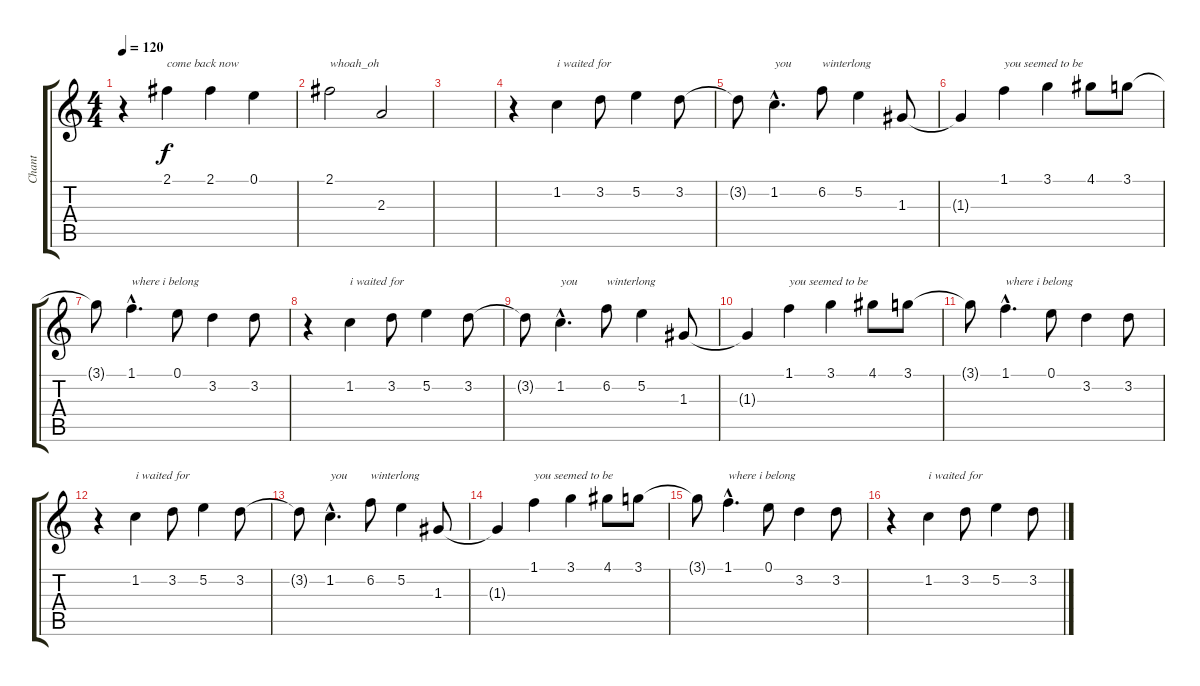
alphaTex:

\track ("Chant" "Chant") {instrument electricguitarjazz}
\staff {score tabs}
\tuning (E4 B3 G3 D3 A2 E2) {hide}
\ts (4 4)
\tempo 120
\clef g2
\ks c
r.4{dy f} 2.1.4{txt "come back now"} 2.1.4 0.1.4 |
2.1.2{txt "whoah_oh"} 2.3.2 |
|
\section ("" "")
r.4 1.2.4{txt "i waited for"} 3.2.8 5.2.4 3.2.8 |
3.2{t}.8 1.2{hac}.4{d txt "you"} 6.2.8{txt "winterlong"} 5.2.4 1.3.8 |
1.3{t}.4 1.1.4{txt "you seemed to be"} 3.1.4 4.1.8 3.1.8 |
3.1{t}.8 1.1{hac}.4{d txt "where i belong"} 0.1.8 3.2.4 3.2.8 |
r.4 1.2.4{txt "i waited for"} 3.2.8 5.2.4 3.2.8 |
3.2{t}.8 1.2{hac}.4{d txt "you"} 6.2.8{txt "winterlong"} 5.2.4 1.3.8 |
1.3{t}.4 1.1.4{txt "you seemed to be"} 3.1.4 4.1.8 3.1.8 |
3.1{t}.8 1.1{hac}.4{d txt "where i belong"} 0.1.8 3.2.4 3.2.8 |
r.4 1.2.4{txt "i waited for"} 3.2.8 5.2.4 3.2.8 |
3.2{t}.8 1.2{hac}.4{d txt "you"} 6.2.8{txt "winterlong"} 5.2.4 1.3.8 |
1.3{t}.4 1.1.4{txt "you seemed to be"} 3.1.4 4.1.8 3.1.8 |
3.1{t}.8 1.1{hac}.4{d txt "where i belong"} 0.1.8 3.2.4 3.2.8 |
r.4 1.2.4{txt "i waited for"} 3.2.8 5.2.4 3.2.8
